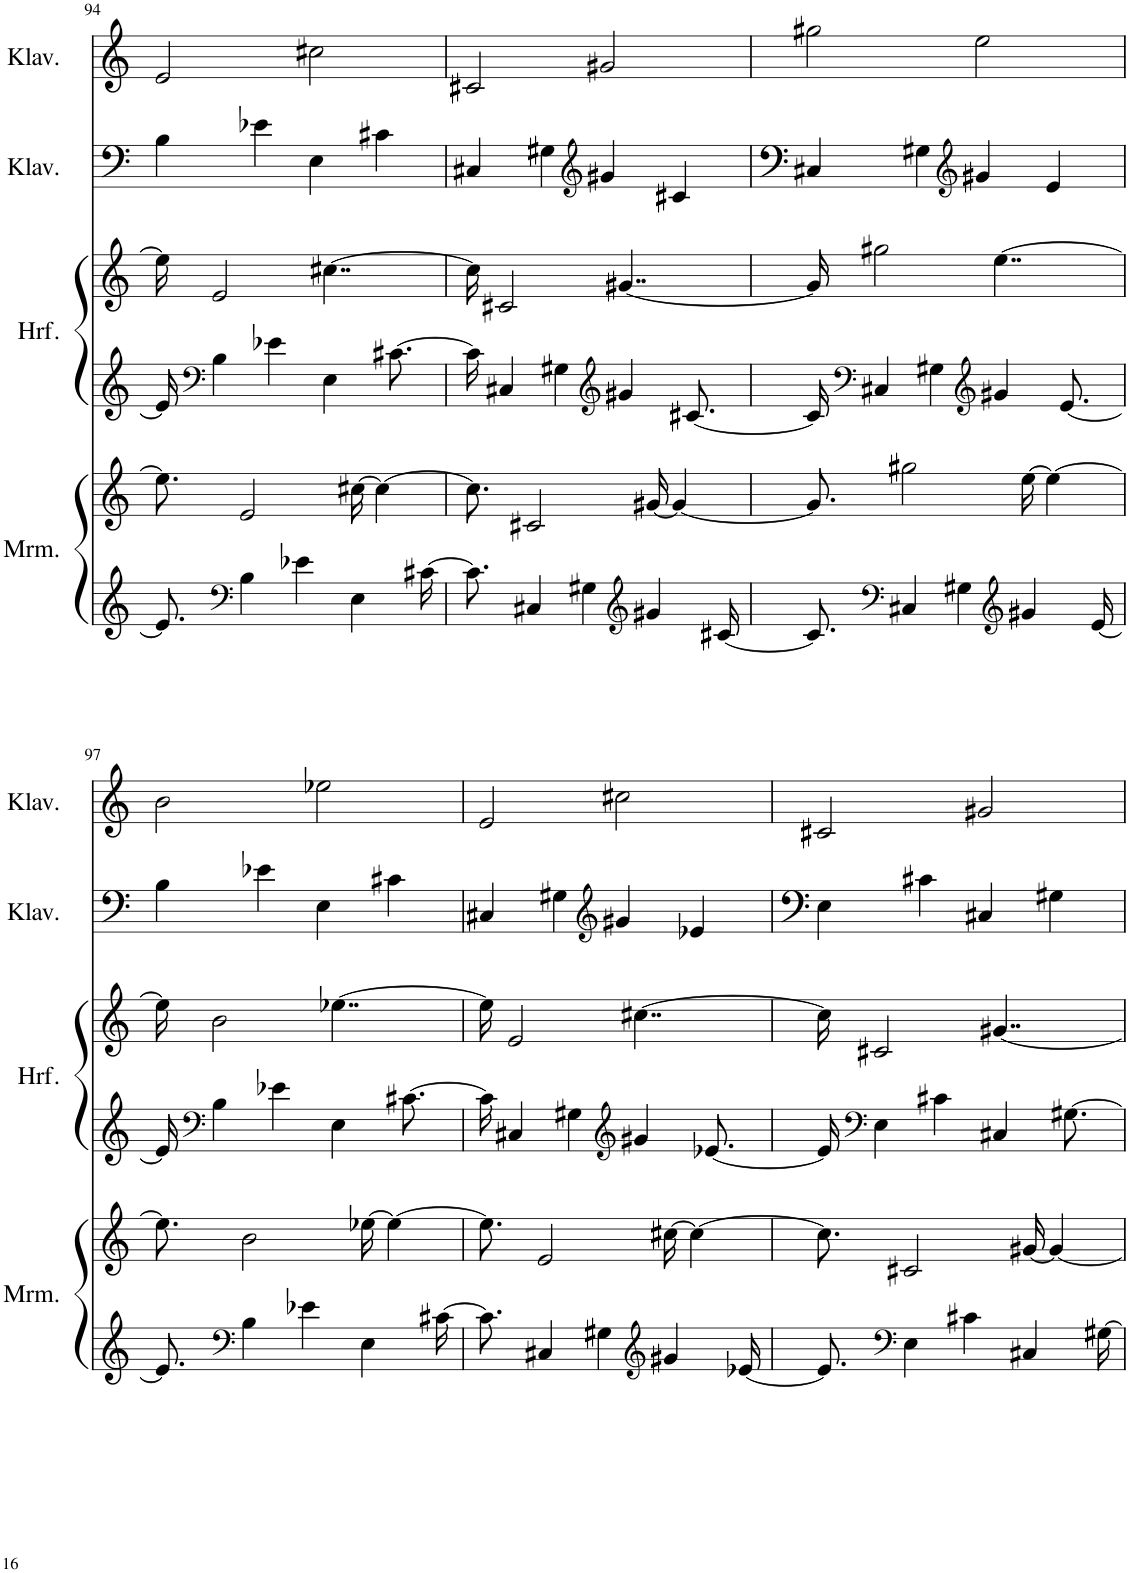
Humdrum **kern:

**kern	**kern	**kern	**kern	**kern	**kern
*part4	*part4	*part3	*part3	*part2	*part1
*staff6	*staff5	*staff4	*staff3	*staff2	*staff1
*I"Marimba	*	*I"Harfe	*	*I"Klavier	*I"Klavier
*I'Mrm.	*	*I'Hrf.	*	*I'Klav.	*I'Klav.
!!LO:PB:g=z
*clefG2	*clefG2	*clefG2	*clefG2	*clefG2	*clefG2
*k[]	*k[]	*k[]	*k[]	*k[]	*k[]
*M4/4	*M4/4	*M4/4	*M4/4	*M4/4	*M4/4
=94	=94	=94	=94	=94	=94
8.e/]	8.ee-\]	16e/]	16ee-\]	4B\	2e/
*	*	*clefF4	*	*	*
.	.	4B\	2e/	.	.
*clefF4	*	*	*	*	*
4B\	2e/	.	.	.	.
.	.	.	.	4e-X\	.
.	.	4e-X\	.	.	.
4e-X\	.	.	.	.	.
.	.	.	.	4E\	2cc#X\
.	.	4E\	[4..cc#X\	.	.
4E\	[16cc#X\	.	.	.	.
.	4cc#\_	.	.	4c#X\	.
.	.	[8.c#X\	.	.	.
[16c#X\	.	.	.	.	.
=95	=95	=95	=95	=95	=95
8.c#\]	8.cc#\]	16c#\]	16cc#\]	4C#X/	2c#X/
.	.	4C#X/	2c#X/	.	.
4C#X/	2c#X/	.	.	.	.
.	.	.	.	4G#X\	.
.	.	4G#X\	.	.	.
4G#X\	.	.	.	.	.
*	*	*	*	*clefG2	*
.	.	.	.	4g#X/	2g#X/
*	*	*clefG2	*	*	*
.	.	4g#X/	[4..g#X/	.	.
*clefG2	*	*	*	*	*
4g#X/	[16g#X/	.	.	.	.
.	4g#/_	.	.	4c#X/	.
.	.	[8.c#X/	.	.	.
[16c#X/	.	.	.	.	.
=96	=96	=96	=96	=96	=96
8.c#/]	8.g#/]	16c#/]	16g#/]	4C#X/	2gg#X\
*	*	*clefF4	*	*	*
.	.	4C#X/	2gg#X\	.	.
*clefF4	*	*	*	*	*
4C#X/	2gg#X\	.	.	.	.
.	.	.	.	4G#X\	.
.	.	4G#X\	.	.	.
4G#X\	.	.	.	.	.
*	*	*	*	*clefG2	*
.	.	.	.	4g#X/	2ee\
*	*	*clefG2	*	*	*
.	.	4g#X/	[4..ee\	.	.
*clefG2	*	*	*	*	*
4g#X/	[16ee\	.	.	.	.
.	4ee\_	.	.	4e/	.
.	.	[8.e/	.	.	.
[16e/	.	.	.	.	.
!!LO:LB:g=z
=97	=97	=97	=97	=97	=97
8.e/]	8.ee\]	16e/]	16ee\]	4B\	2b\
*	*	*clefF4	*	*	*
.	.	4B\	2b\	.	.
*clefF4	*	*	*	*	*
4B\	2b\	.	.	.	.
.	.	.	.	4e-X\	.
.	.	4e-X\	.	.	.
4e-X\	.	.	.	.	.
.	.	.	.	4E\	2ee-X\
.	.	4E\	[4..ee-X\	.	.
4E\	[16ee-X\	.	.	.	.
.	4ee-\_	.	.	4c#X\	.
.	.	[8.c#X\	.	.	.
[16c#X\	.	.	.	.	.
=98	=98	=98	=98	=98	=98
8.c#\]	8.ee-\]	16c#\]	16ee-\]	4C#X/	2e/
.	.	4C#X/	2e/	.	.
4C#X/	2e/	.	.	.	.
.	.	.	.	4G#X\	.
.	.	4G#X\	.	.	.
4G#X\	.	.	.	.	.
*	*	*	*	*clefG2	*
.	.	.	.	4g#X/	2cc#X\
*	*	*clefG2	*	*	*
.	.	4g#X/	[4..cc#X\	.	.
*clefG2	*	*	*	*	*
4g#X/	[16cc#X\	.	.	.	.
.	4cc#\_	.	.	4e-X/	.
.	.	[8.e-X/	.	.	.
[16e-X/	.	.	.	.	.
=99	=99	=99	=99	=99	=99
8.e-/]	8.cc#\]	16e-/]	16cc#\]	4E\	2c#X/
*	*	*clefF4	*	*	*
.	.	4E\	2c#X/	.	.
*clefF4	*	*	*	*	*
4E\	2c#X/	.	.	.	.
.	.	.	.	4c#X\	.
.	.	4c#X\	.	.	.
4c#X\	.	.	.	.	.
.	.	.	.	4C#X/	2g#X/
.	.	4C#X/	[4..g#X/	.	.
4C#X/	[16g#X/	.	.	.	.
.	4g#/_	.	.	4G#X\	.
.	.	[8.G#X\	.	.	.
[16G#X\	.	.	.	.	.
=	=	=	=	=	=
*-	*-	*-	*-	*-	*-
